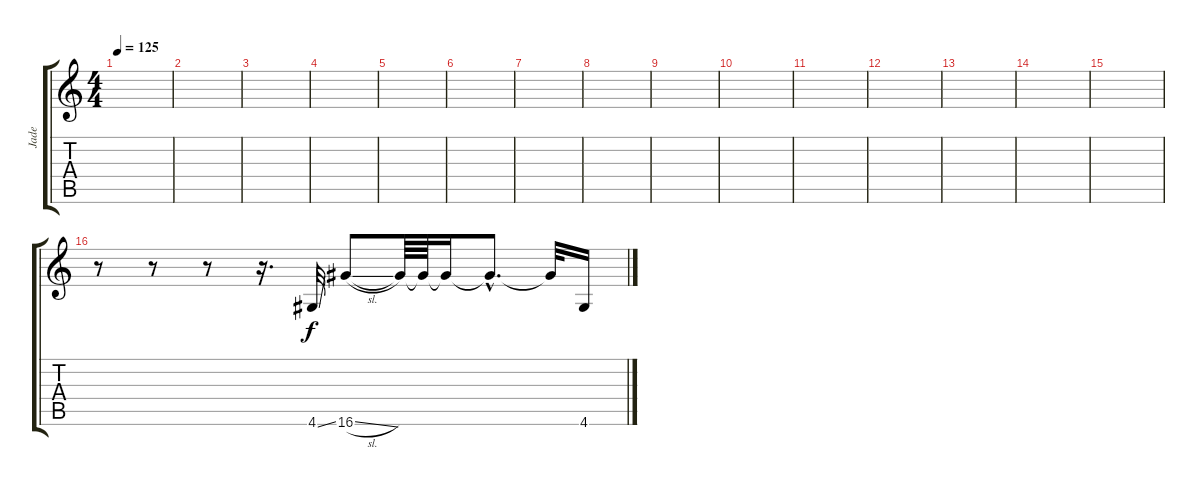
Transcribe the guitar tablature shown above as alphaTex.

\track ("Jade " "Jade ") {instrument distortionguitar}
\staff {score tabs}
\tuning (E4 B3 G3 D3 A2 E2) {hide}
\ts (4 4)
\tempo 125
\clef g2
\ks c
|
|
|
|
|
|
|
|
|
|
|
|
|
|
|
r.8 r.8 r.8 r.16{d} 4.6{ss}.32 16.6{sl}.8 16.6{t}.64 16.6{t}.64 16.6{t}.16 16.6{hac t}.8{d} 16.6{t}.32 4.6.16
